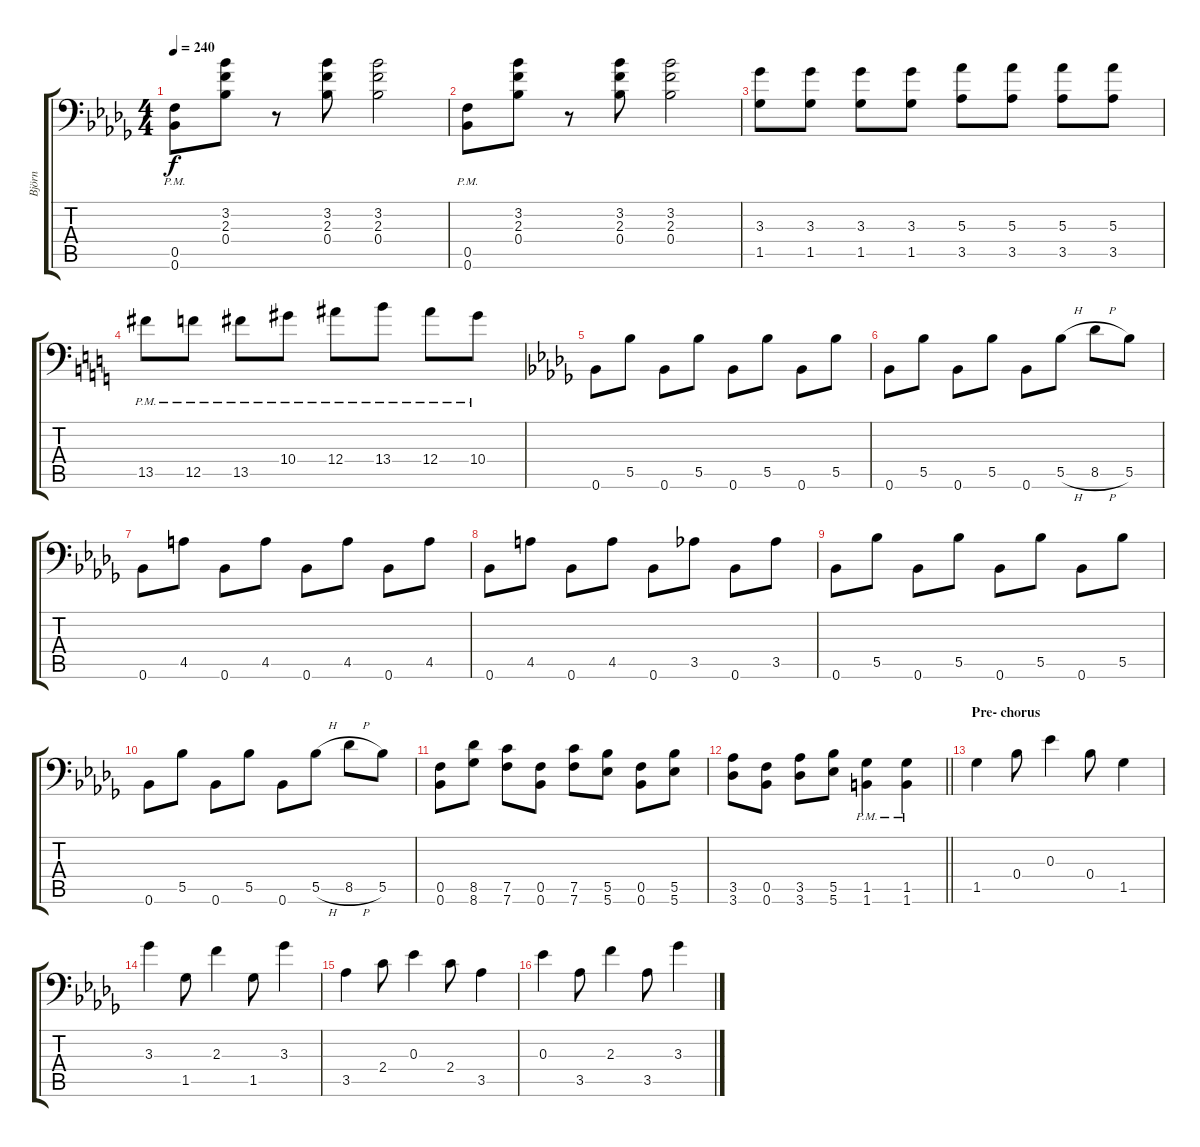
\track ("Björn" "Björn") {instrument distortionguitar}
\staff {score tabs}
\tuning (C4 G3 Eb3 Bb2 F2 Bb1) {hide}
\ts (4 4)
\tempo 240
\clef f4
\ks bbminor
(0.5{pm} 0.6{pm}).8{dy f} (3.2 2.3 0.4).8 r.8 (3.2 2.3 0.4).8 (3.2 2.3 0.4).2 |
(0.5{pm} 0.6{pm}).8 (3.2 2.3 0.4).8 r.8 (3.2 2.3 0.4).8 (3.2 2.3 0.4).2 |
(3.3 1.5).8 (3.3 1.5).8 (3.3 1.5).8 (3.3 1.5).8 (5.3 3.5).8 (5.3 3.5).8 (5.3 3.5).8 (5.3 3.5).8 |
\ks c
13.5{pm}.8 12.5{pm}.8 13.5{pm}.8 10.4{pm}.8 12.4{pm}.8 13.4{pm}.8 12.4{pm}.8 10.4{pm}.8 |
\ks bbminor
0.6.8 5.5.8 0.6.8 5.5.8 0.6.8 5.5.8 0.6.8 5.5.8 |
0.6.8 5.5.8 0.6.8 5.5.8 0.6.8 5.5{h}.8 8.5{h}.8 5.5.8 |
0.6.8 4.5.8 0.6.8 4.5.8 0.6.8 4.5.8 0.6.8 4.5.8 |
0.6.8 4.5.8 0.6.8 4.5.8 0.6.8 3.5.8 0.6.8 3.5.8 |
0.6.8 5.5.8 0.6.8 5.5.8 0.6.8 5.5.8 0.6.8 5.5.8 |
0.6.8 5.5.8 0.6.8 5.5.8 0.6.8 5.5{h}.8 8.5{h}.8 5.5.8 |
(0.5 0.6).8 (8.5 8.6).8 (7.5 7.6).8 (0.5 0.6).8 (7.5 7.6).8 (5.5 5.6).8 (0.5 0.6).8 (5.5 5.6).8 |
\barLineRight lightlight
(3.5 3.6).8 (0.5 0.6).8 (3.5 3.6).8 (5.5 5.6).8 (1.5{pm} 1.6{pm}).4 (1.5{pm} 1.6{pm}).4 |
\section ("" "Pre- chorus")
1.5.4 0.4.8 0.3.4 0.4.8 1.5.4 |
3.3.4 1.5.8 2.3.4 1.5.8 3.3.4 |
3.5.4 2.4.8 0.3.4 2.4.8 3.5.4 |
0.3.4 3.5.8 2.3.4 3.5.8 3.3.4
